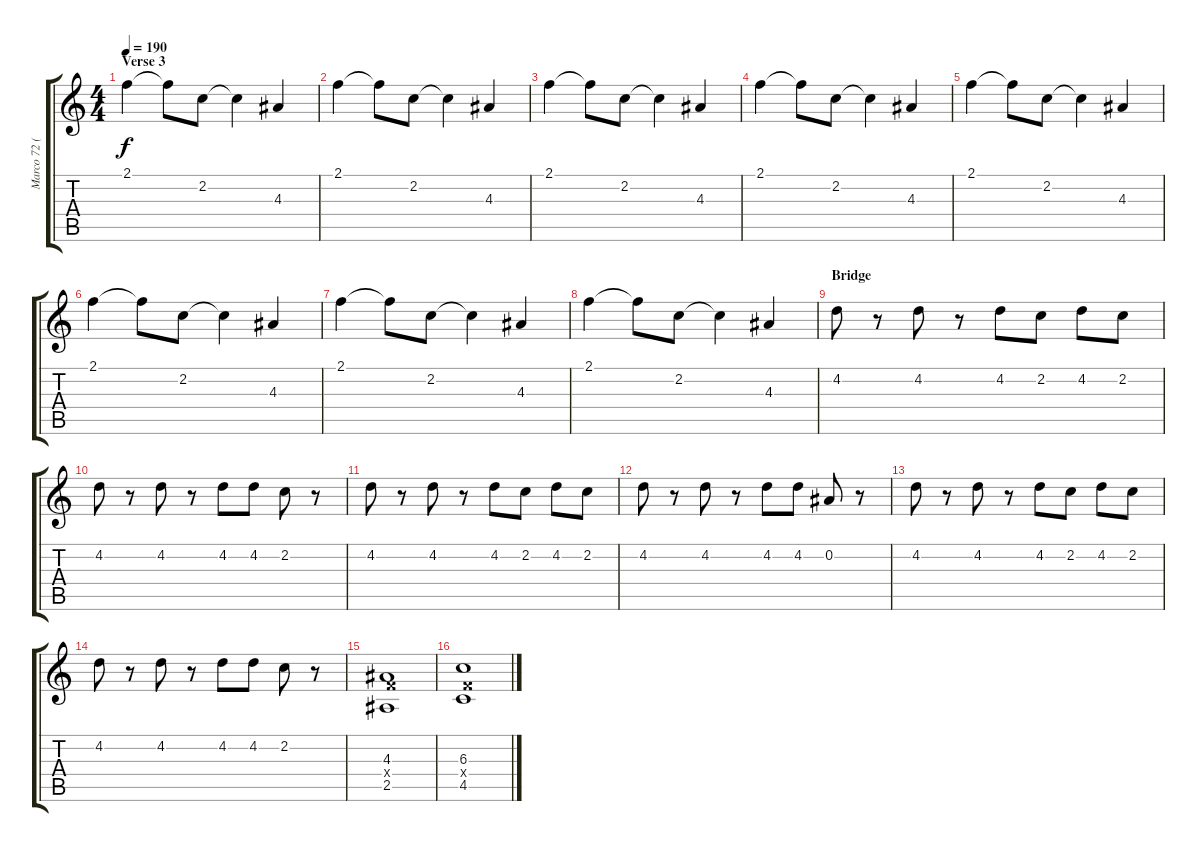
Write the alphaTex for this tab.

\track ("Marco 72 (Guitars)" "Marco 72 (") {instrument distortionguitar}
\staff {score tabs}
\tuning (Eb4 Bb3 Gb3 Db3 Ab2 Eb2) {hide}
\ts (4 4)
\section ("" "Verse 3")
\tempo 190
\clef g2
\ks c
2.1.4{dy f volume 12} 2.1{t}.8 2.2.8 2.2{t}.4 4.3.4 |
2.1.4 2.1{t}.8 2.2.8 2.2{t}.4 4.3.4 |
2.1.4 2.1{t}.8 2.2.8 2.2{t}.4 4.3.4 |
2.1.4 2.1{t}.8 2.2.8 2.2{t}.4 4.3.4 |
2.1.4 2.1{t}.8 2.2.8 2.2{t}.4 4.3.4 |
2.1.4 2.1{t}.8 2.2.8 2.2{t}.4 4.3.4 |
2.1.4 2.1{t}.8 2.2.8 2.2{t}.4 4.3.4 |
2.1.4 2.1{t}.8 2.2.8 2.2{t}.4 4.3.4 |
\section ("" "Bridge")
4.2.8{volume 14} r.8 4.2.8 r.8 4.2.8 2.2.8 4.2.8 2.2.8 |
4.2.8 r.8 4.2.8 r.8 4.2.8 4.2.8 2.2.8 r.8 |
4.2.8 r.8 4.2.8 r.8 4.2.8 2.2.8 4.2.8 2.2.8 |
4.2.8 r.8 4.2.8 r.8 4.2.8 4.2.8 0.2.8 r.8 |
4.2.8 r.8 4.2.8 r.8 4.2.8 2.2.8 4.2.8 2.2.8 |
4.2.8 r.8 4.2.8 r.8 4.2.8 4.2.8 2.2.8 r.8 |
(4.3 4.4{x} 2.5).1 |
(6.3 4.4{x} 4.5).1
